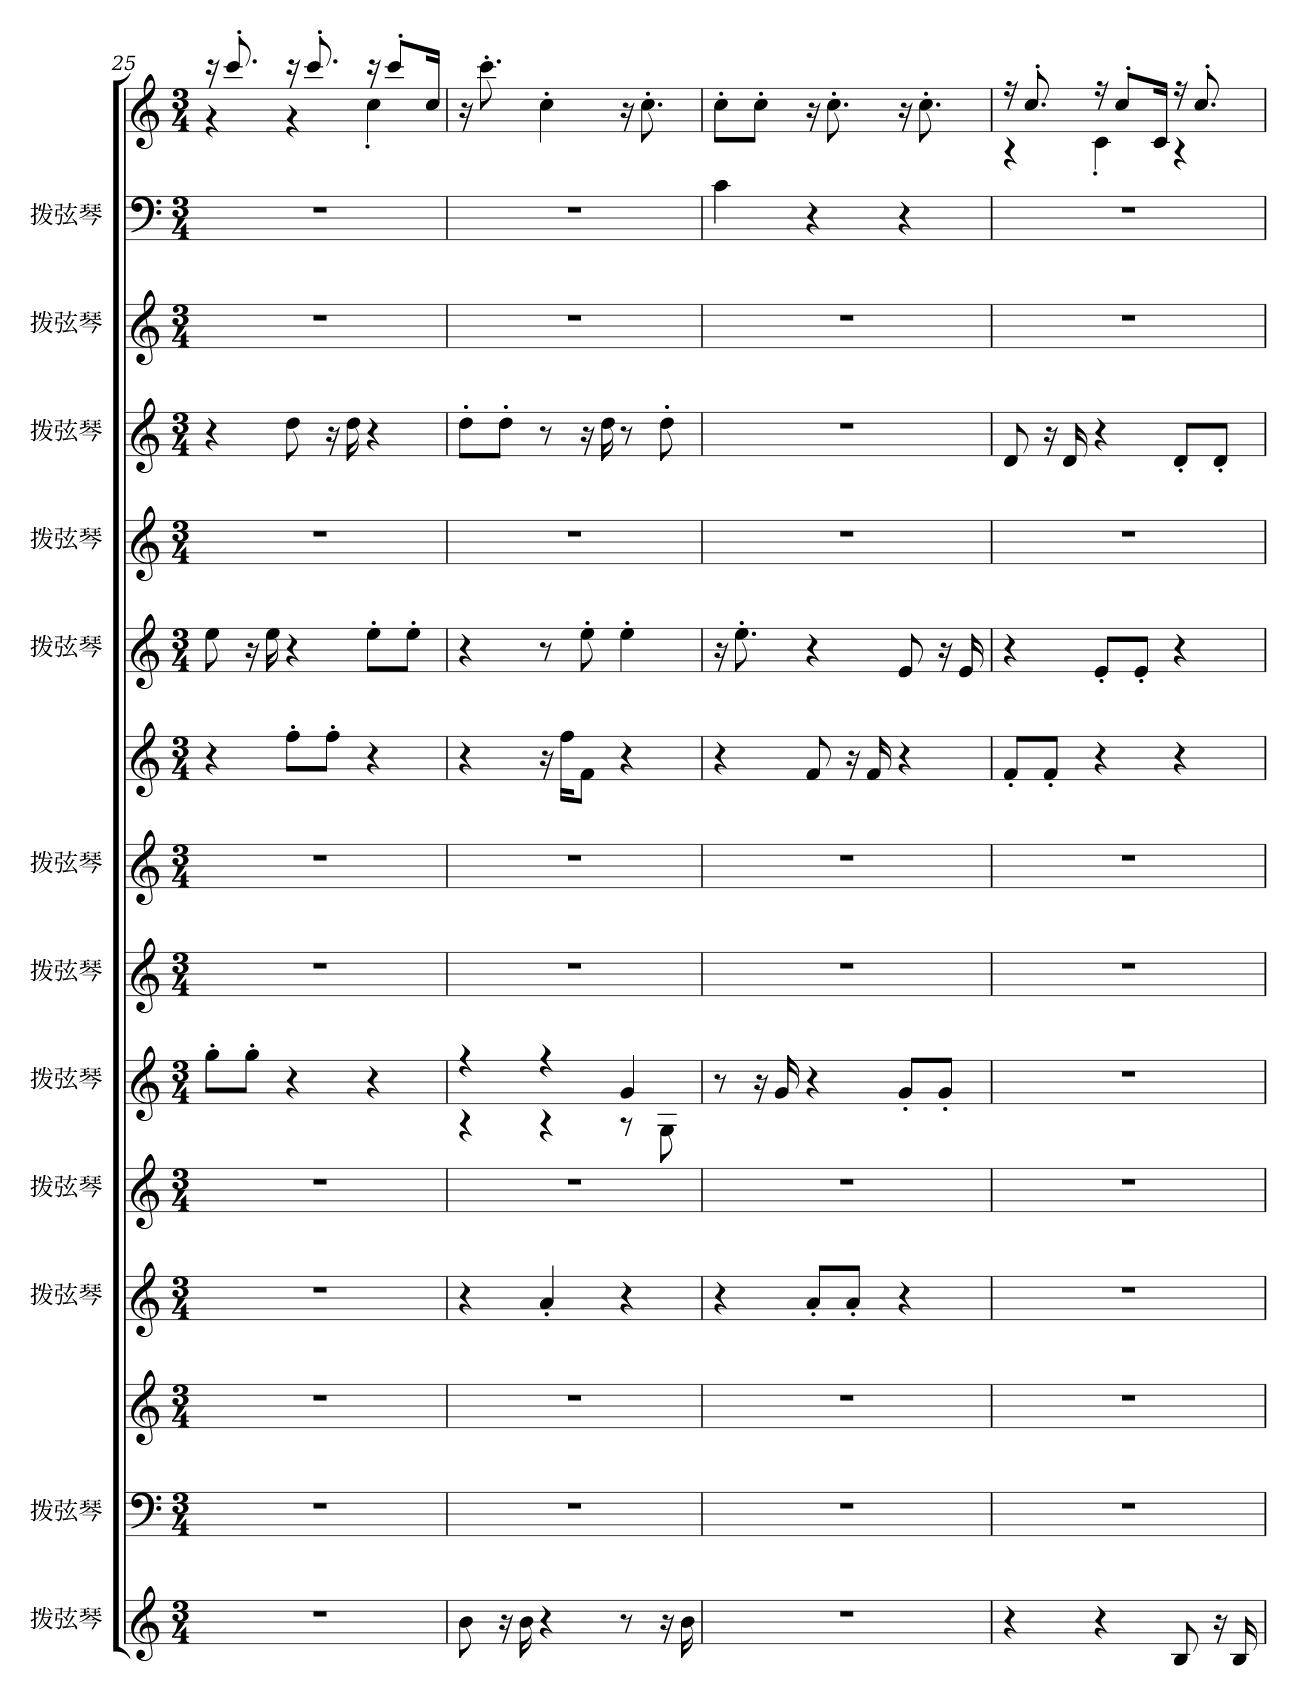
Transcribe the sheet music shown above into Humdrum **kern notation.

**kern	**kern	**kern	**kern	**kern	**kern	**kern	**kern	**kern	**kern	**kern	**kern	**kern	**kern	**kern
*part12	*part11	*part11	*part10	*part9	*part8	*part7	*part6	*part6	*part5	*part4	*part3	*part2	*part1	*part1
*staff15	*staff14	*staff13	*staff12	*staff11	*staff10	*staff9	*staff8	*staff7	*staff6	*staff5	*staff4	*staff3	*staff2	*staff1
*I"拨弦琴	*I"拨弦琴	*	*I"拨弦琴	*I"拨弦琴	*I"拨弦琴	*I"拨弦琴	*I"拨弦琴	*	*I"拨弦琴	*I"拨弦琴	*I"拨弦琴	*I"拨弦琴	*I"拨弦琴	*
*clefG2	*clefF4	*clefG2	*clefG2	*clefG2	*clefG2	*clefG2	*clefG2	*clefG2	*clefG2	*clefG2	*clefG2	*clefG2	*clefF4	*clefG2
*k[]	*k[]	*k[]	*k[]	*k[]	*k[]	*k[]	*k[]	*k[]	*k[]	*k[]	*k[]	*k[]	*k[]	*k[]
*M3/4	*M3/4	*M3/4	*M3/4	*M3/4	*M3/4	*M3/4	*M3/4	*M3/4	*M3/4	*M3/4	*M3/4	*M3/4	*M3/4	*M3/4
=25	=25	=25	=25	=25	=25	=25	=25	=25	=25	=25	=25	=25	=25	=25
*	*	*	*	*	*	*	*	*	*	*	*	*	*	*^
2.r	2.r	2.r	2.r	2.r	8gg'\L	2.r	2.r	4r	8ee\	2.r	4r	2.r	2.r	16r	4r
.	.	.	.	.	.	.	.	.	.	.	.	.	.	8.ccc'/	.
.	.	.	.	.	8gg'\J	.	.	.	16r	.	.	.	.	.	.
.	.	.	.	.	.	.	.	.	16ee\	.	.	.	.	.	.
.	.	.	.	.	4r	.	.	8ff'\L	4r	.	8dd\	.	.	16r	4r
.	.	.	.	.	.	.	.	.	.	.	.	.	.	8.ccc'/	.
.	.	.	.	.	.	.	.	8ff'\J	.	.	16r	.	.	.	.
.	.	.	.	.	.	.	.	.	.	.	16dd\	.	.	.	.
.	.	.	.	.	4r	.	.	4r	8ee'\L	.	4r	.	.	16r	4cc'\
.	.	.	.	.	.	.	.	.	.	.	.	.	.	8ccc'/L	.
.	.	.	.	.	.	.	.	.	8ee'\J	.	.	.	.	.	.
.	.	.	.	.	.	.	.	.	.	.	.	.	.	16cc/Jk	.
*	*	*	*	*	*	*	*	*	*	*	*	*	*	*v	*v
!!LO:PB:g=z
=26	=26	=26	=26	=26	=26	=26	=26	=26	=26	=26	=26	=26	=26	=26
*	*	*	*	*	*^	*	*	*	*	*	*	*	*	*
8b\	2.r	2.r	4r	2.r	4r	4r	2.r	2.r	4r	4r	2.r	8dd'\L	2.r	2.r	16r
.	.	.	.	.	.	.	.	.	.	.	.	.	.	.	8.ccc'\
16r	.	.	.	.	.	.	.	.	.	.	.	8dd'\J	.	.	.
16b\	.	.	.	.	.	.	.	.	.	.	.	.	.	.	.
4r	.	.	4a'/	.	4r	4r	.	.	16r	8r	.	8r	.	.	4cc'\
.	.	.	.	.	.	.	.	.	16ff\KL	.	.	.	.	.	.
.	.	.	.	.	.	.	.	.	8f\J	8ee'\	.	16r	.	.	.
.	.	.	.	.	.	.	.	.	.	.	.	16dd\	.	.	.
8r	.	.	4r	.	4g/	8r	.	.	4r	4ee'\	.	8r	.	.	16r
.	.	.	.	.	.	.	.	.	.	.	.	.	.	.	8.cc'\
16r	.	.	.	.	.	8G\	.	.	.	.	.	8dd'\	.	.	.
16b\	.	.	.	.	.	.	.	.	.	.	.	.	.	.	.
*	*	*	*	*	*v	*v	*	*	*	*	*	*	*	*	*
=27	=27	=27	=27	=27	=27	=27	=27	=27	=27	=27	=27	=27	=27	=27
2.r	2.r	2.r	4r	2.r	8r	2.r	2.r	4r	16r	2.r	2.r	2.r	4c\	8cc'\L
.	.	.	.	.	.	.	.	.	8.ee'\	.	.	.	.	.
.	.	.	.	.	16r	.	.	.	.	.	.	.	.	8cc'\J
.	.	.	.	.	16g/	.	.	.	.	.	.	.	.	.
.	.	.	8a'/L	.	4r	.	.	8f/	4r	.	.	.	4r	16r
.	.	.	.	.	.	.	.	.	.	.	.	.	.	8.cc'\
.	.	.	8a'/J	.	.	.	.	16r	.	.	.	.	.	.
.	.	.	.	.	.	.	.	16f/	.	.	.	.	.	.
.	.	.	4r	.	8g'/L	.	.	4r	8e/	.	.	.	4r	16r
.	.	.	.	.	.	.	.	.	.	.	.	.	.	8.cc'\
.	.	.	.	.	8g'/J	.	.	.	16r	.	.	.	.	.
.	.	.	.	.	.	.	.	.	16e/	.	.	.	.	.
=28	=28	=28	=28	=28	=28	=28	=28	=28	=28	=28	=28	=28	=28	=28
*	*	*	*	*	*	*	*	*	*	*	*	*	*	*^
4r	2.r	2.r	2.r	2.r	2.r	2.r	2.r	8f'/L	4r	2.r	8d/	2.r	2.r	16r	4r
.	.	.	.	.	.	.	.	.	.	.	.	.	.	8.cc'/	.
.	.	.	.	.	.	.	.	8f'/J	.	.	16r	.	.	.	.
.	.	.	.	.	.	.	.	.	.	.	16d/	.	.	.	.
4r	.	.	.	.	.	.	.	4r	8e'/L	.	4r	.	.	16r	4c'\
.	.	.	.	.	.	.	.	.	.	.	.	.	.	8cc'/L	.
.	.	.	.	.	.	.	.	.	8e'/J	.	.	.	.	.	.
.	.	.	.	.	.	.	.	.	.	.	.	.	.	16c/Jk	.
8B/	.	.	.	.	.	.	.	4r	4r	.	8d'/L	.	.	16r	4r
.	.	.	.	.	.	.	.	.	.	.	.	.	.	8.cc'/	.
16r	.	.	.	.	.	.	.	.	.	.	8d'/J	.	.	.	.
16B/	.	.	.	.	.	.	.	.	.	.	.	.	.	.	.
*	*	*	*	*	*	*	*	*	*	*	*	*	*	*v	*v
=	=	=	=	=	=	=	=	=	=	=	=	=	=	=
*-	*-	*-	*-	*-	*-	*-	*-	*-	*-	*-	*-	*-	*-	*-
